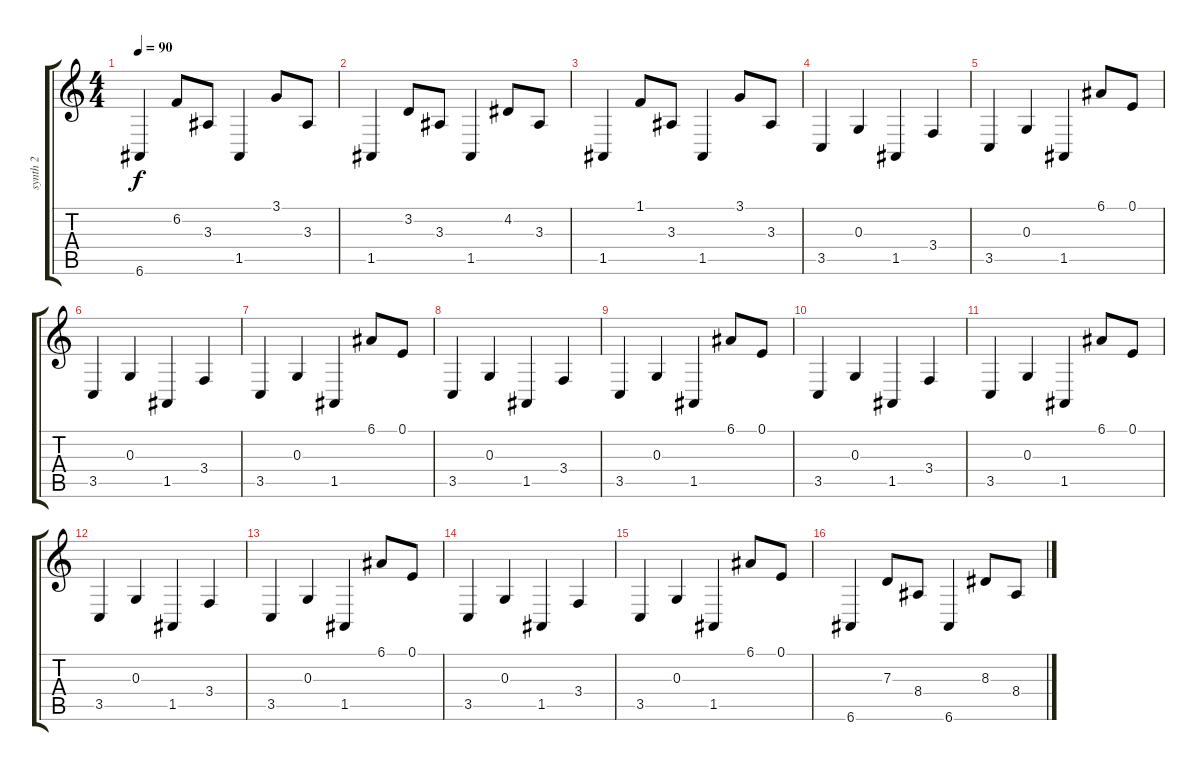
\track ("synth 2" "synth 2") {instrument pad3polysynth}
\staff {score tabs}
\tuning (E4 B3 G3 D3 A2 E2) {hide}
\ts (4 4)
\tempo 90
\clef g2
\ks c
6.6.4{dy f} 6.2.8 3.3.8 1.5.4 3.1.8 3.3.8 |
1.5.4 3.2.8 3.3.8 1.5.4 4.2.8 3.3.8 |
1.5.4 1.1.8 3.3.8 1.5.4 3.1.8 3.3.8 |
3.5.4 0.3.4 1.5.4 3.4.4 |
3.5.4 0.3.4 1.5.4 6.1.8 0.1.8 |
3.5.4 0.3.4 1.5.4 3.4.4 |
3.5.4 0.3.4 1.5.4 6.1.8 0.1.8 |
3.5.4 0.3.4 1.5.4 3.4.4 |
3.5.4 0.3.4 1.5.4 6.1.8 0.1.8 |
3.5.4 0.3.4 1.5.4 3.4.4 |
3.5.4 0.3.4 1.5.4 6.1.8 0.1.8 |
3.5.4 0.3.4 1.5.4 3.4.4 |
3.5.4 0.3.4 1.5.4 6.1.8 0.1.8 |
3.5.4 0.3.4 1.5.4 3.4.4 |
3.5.4 0.3.4 1.5.4 6.1.8 0.1.8 |
6.6.4 7.3.8 8.4.8 6.6.4 8.3.8 8.4.8
